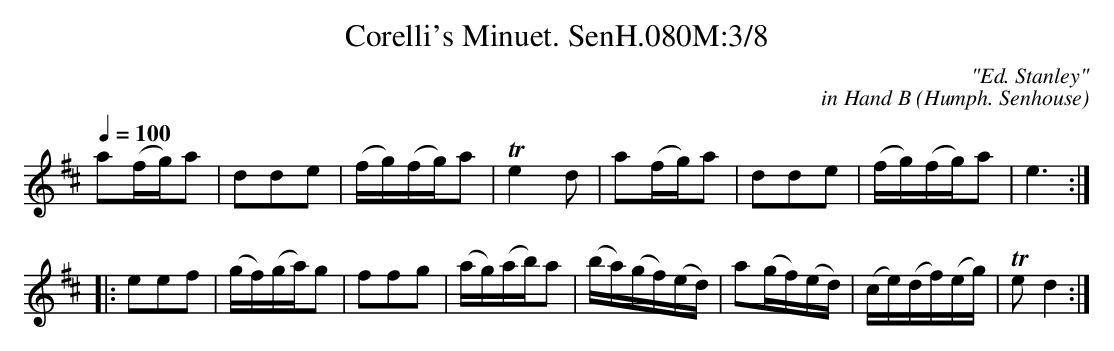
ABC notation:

X:1
T:Corelli's Minuet. SenH.080M:3/8
C:"Ed. Stanley"
C:in Hand B (Humph. Senhouse)
Q:1/4=100
L:1/8
K:D
a(f/g/)a | dde | (f/g/)(f/g/)a | Te2d | a(f/g/)a | dde | (f/g/)(f/g/)a | e3 :|
|: eef | (g/f/)(g/a/)g | ffg | (a/g/)(a/b/)a | (b/a/)(g/f/)(e/d/) | a(g/f/)(e/d/) | (c/e/)(d/f/)(e/g/) | Ted2 :|
